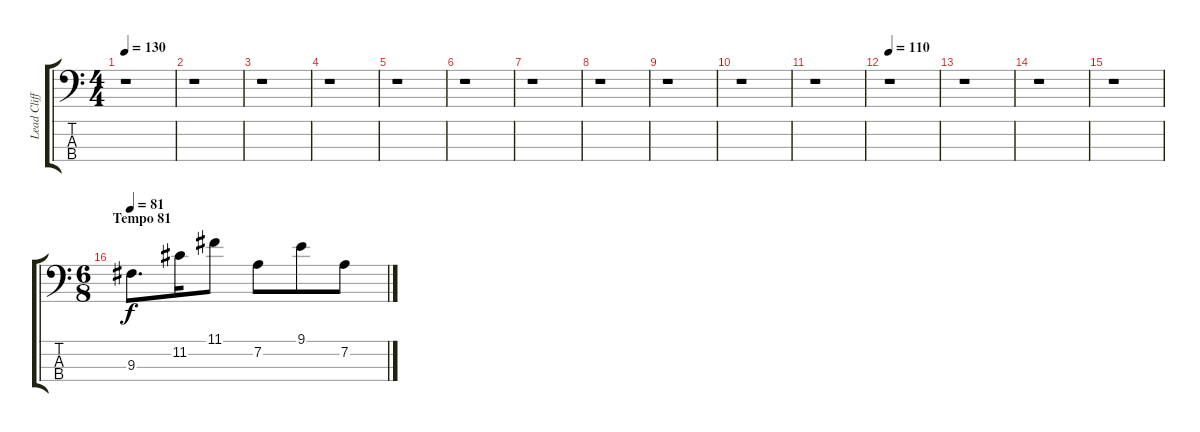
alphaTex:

\track ("Lead Cliff I" "Lead Cliff") {instrument electricbassfinger}
\staff {score tabs}
\tuning (G2 D2 A1 E1) {hide}
\ts (4 4)
\tempo 130
\clef f4
\ks c
r.1{dy f} |
r.1 |
r.1 |
r.1 |
r.1 |
r.1 |
r.1 |
r.1 |
r.1 |
r.1 |
r.1 |
\tempo 110
r.1 |
r.1 |
r.1 |
r.1 |
\ts (6 8)
\section ("" "Tempo 81")
\tempo 81
9.3.8{d} 11.2.16 11.1.8 7.2.8 9.1.8 7.2.8
